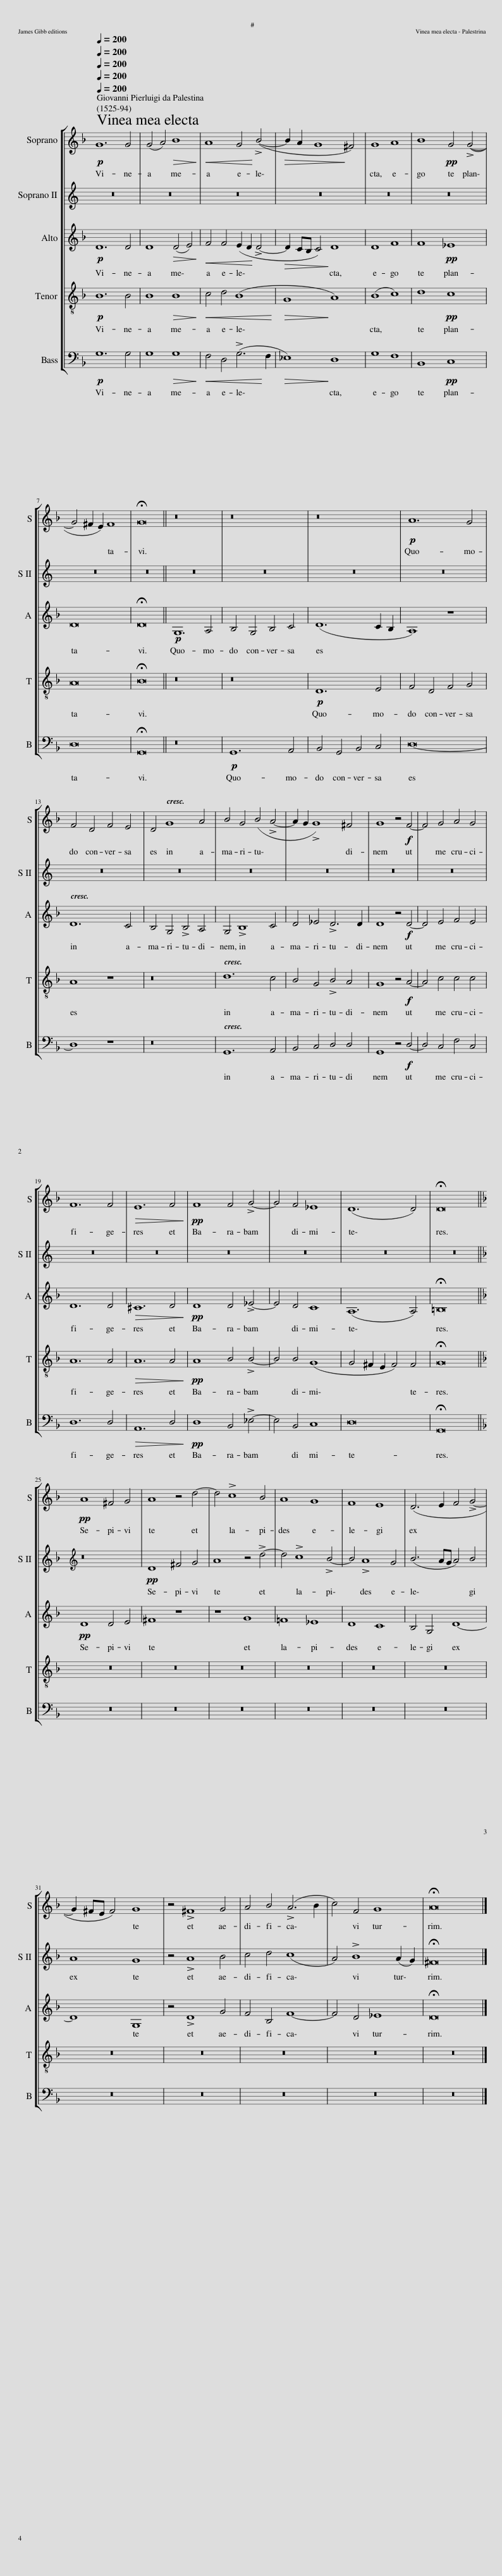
X:1
%%score [ 1 2 3 4 5 ]
L:1/8
Q:1/4=200
M:none
I:linebreak $
K:F
V:1 treble
V:2 treble
V:3 treble
V:4 treble-8
V:5 bass
V:1
!p! G12 G4 | (G4 A4)!>(! B8!>)! |!<(! A8 G4!<)! (!>!B4- |!>(! B2 A2 G8!>)! ^F4) | G8 A8 | %5
 B8!pp! G4 (!>!G4- |$ G4 ^F2 E2) F8 | !fermata!G16 || z16 | z16 | %10
 z16 |!p! A12 G4 |$ F4 D4 F4 E4 | D4 G8 A4 | B4 G4 (B4 !>!A4- | %15
 A2 G2 !>!G8) ^F4 | G8 z4!f! F4- | F4 G4 A4 G4 |$ F12 F4 |!>(! E12 F4!>)! | %20
!pp! F8 F4 !>!G4- | G4 F4 _E8 | (D12 D4) | !fermata!D16 ||$!pp! A8 ^F4 G4 | %25
 A8 z4 d4- | d4 !>!c8 B4 | A8 G8 | F8 E8 | (D6 E2 F4 !>!G4- |$ %30
 G2 ^FE F4) G8 | z4 !>!^F8 G4 | A4 B4 (!>!A6 B2 | c4) F4 G8 | !fermata!A16 |] %35
V:2
[K:C] z16 | z16 | z16 | z16 | z16 | %5
 z16 |$ z16 | z16 || z16 | z16 | %10
 z16 | z16 |$ z16 | z16 | z16 | %15
 z16 | z16 | z16 |$ z16 | z16 | %20
 z16 | z16 | z16 | z16 ||$[K:F][K:treble] z16 | %25
!pp! D8 ^F4 G4 | A8 z4 !>!d4- | d4 !>!c8 !>!B4- | B4 !>!A8 G4 | (B6 AG A4) B4 |$ %30
 A8 G8 | z4 !>!A8 B4 | c4 d4 (c8 | A4) !>!B8 (A2 G2) | !fermata!^F16 |] %35
V:3
!p! D12 D4 | D8!>(! (D4 E4)!>)! |!<(! F4 F4 (E2 D2!<)! !>!D4- |!>(! D2 CB, C4)!>)! D8 | D8 F8 | %5
 F8!pp! _E8 |$ D16 | !fermata!D16 ||!p! G,12 A,4 | B,4 G,4 B,4 C4 | %10
 (D12 C2 B,2 | A,8) z8 |$ D12 C4 | B,4 G,4 !>!B,4 A,4 | G,4 !>!B,8 C4 | %15
 D4 _E4 !>!D6 D2 | D8 z4!f! D4- | D4 E4 F4 E4 |$ D12 D4 |!>(! ^C12 D4!>)! | %20
!pp! D8 D4 !>!_E4- | E4 D4 C8 | (A,12 A,4) | !fermata!=B,16 ||$!pp! D8 D4 E4 | %25
 ^F8 z8 | z8 G8 | =F8 _E8 | D8 C8 | B,4 G,4 D8- |$ %30
 D8 G,8 | z4 !>!D8 G4 | F4 B,4 F8- | F4 D4 _E8 | !fermata!D16 |] %35
V:4
!p! B12 B4 | B8!>(! B8!>)! |!<(! c4 d4 (B8!<)! |!>(! G8!>)! A8) | (B8 c8) | %5
 d8!pp! c8 |$ A16 | !fermata!B16 || z16 | z16 | %10
!p! D12 E4 | F4 D4 F4 G4 |$ A8 z8 | z16 | d12 c4 | %15
 B4 G4 !>!B4 A4 | G8 z4!f! A4- | A4 c4 c4 c4 |$ A12 A4 |!>(! A12 A4!>)! | %20
!pp! A8 B4 !>!B4- | B4 B4 (G8 | G4 ^F2 E2 F4) F4 | !fermata!G16 ||$ z16 | %25
 z16 | z16 | z16 | z16 | z16 |$ %30
 z16 | z16 | z16 | z16 | z16 |] %35
V:5
!p! G,12 G,4 | G,8!>(! G,8!>)! |!<(! F,4 D,4 (!>!G,6!<)! F,2 |!>(! _E,8)!>)! D,8 | G,8 F,8 | %5
 B,,8!pp! C,8 |$ D,16 | !fermata!G,,16 || z16 |!p! G,,12 A,,4 | %10
 B,,4 G,,4 B,,4 C,4 | D,16- |$ D,8 z8 | z16 | G,,12 A,,4 | %15
 B,,4 C,4 D,4 D,4 | G,,8 z4!f! D,4- | D,4 C,4 F,4 C,4 |$ D,12 D,4 |!>(! A,,12 D,4!>)! | %20
!pp! D,8 B,,4 !>!_E,4- | E,4 B,,4 C,8 | D,16 | !fermata!G,,16 ||$ z16 | %25
 z16 | z16 | z16 | z16 | z16 |$ %30
 z16 | z16 | z16 | z16 | z16 |] %35
